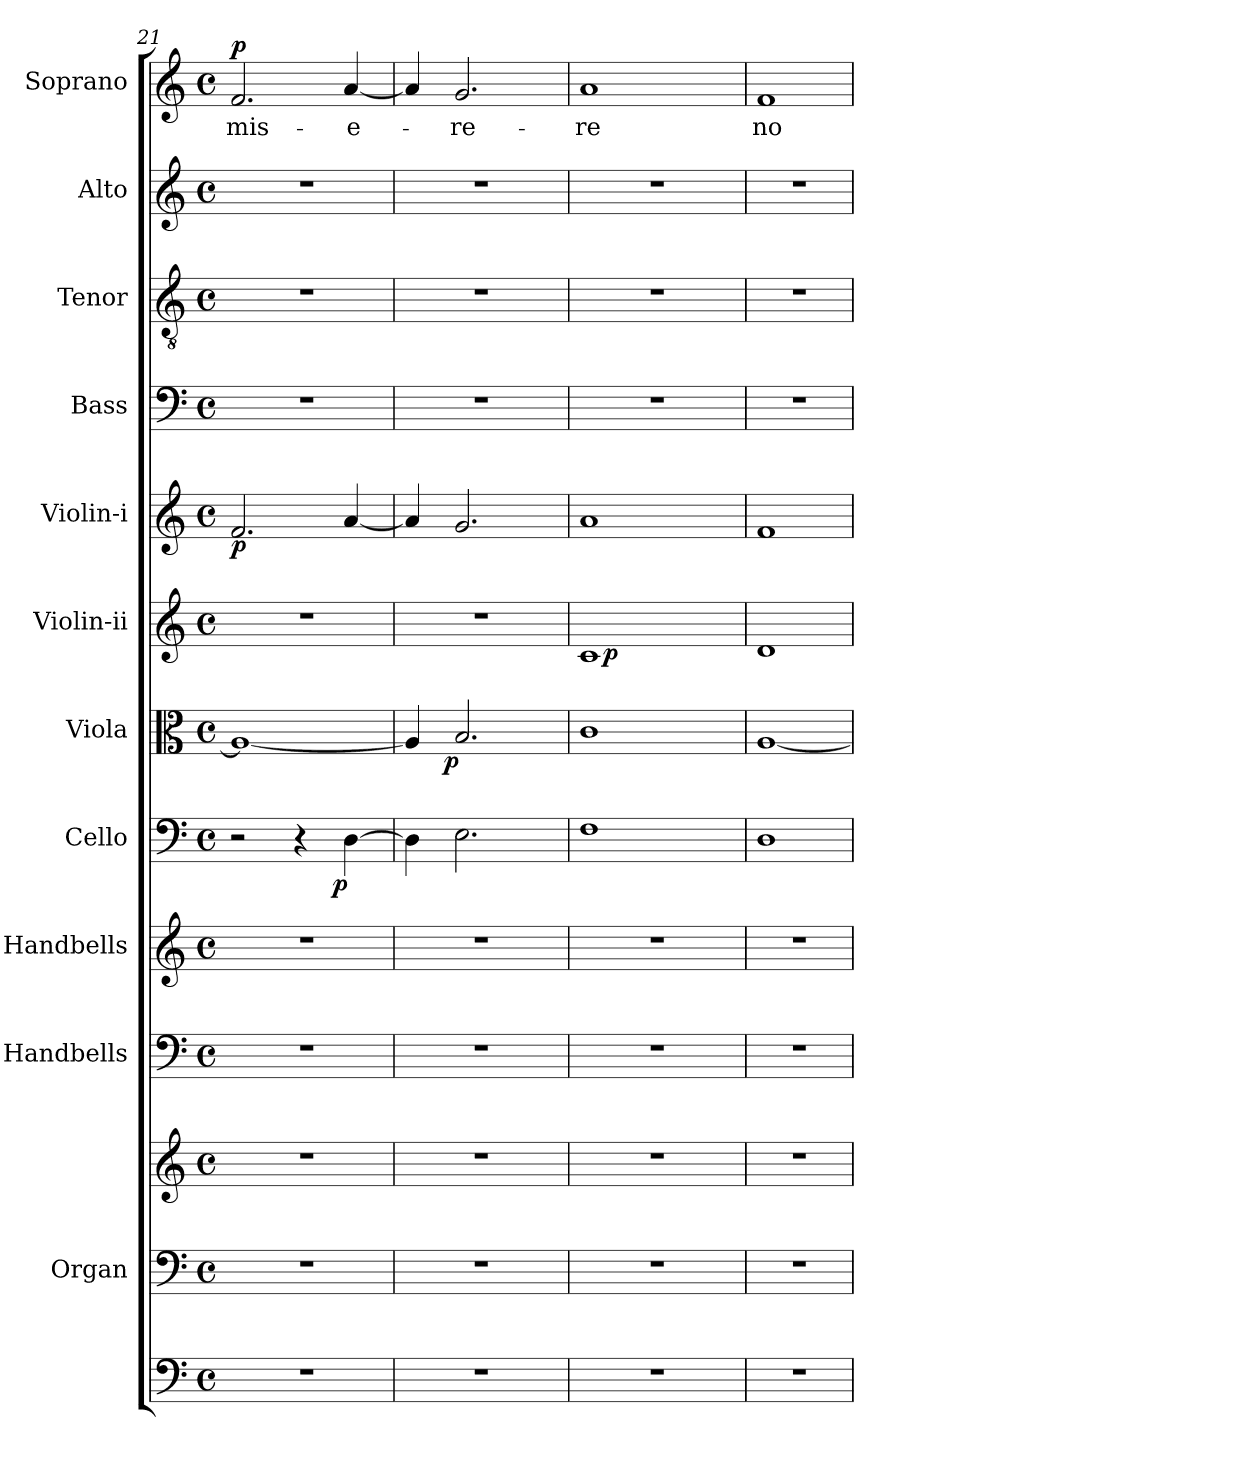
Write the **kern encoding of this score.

**kern	**kern	**kern	**kern	**kern	**kern	**dynam	**kern	**dynam	**kern	**dynam	**kern	**dynam	**kern	**kern	**kern	**kern	**text	**dynam
*part12	*part11	*part11	*part10	*part9	*part8	*part8	*part7	*part7	*part6	*part6	*part5	*part5	*part4	*part3	*part2	*part1	*part1	*part1
*staff13	*staff12	*staff11	*staff10	*staff9	*staff8	*staff8	*staff7	*staff7	*staff6	*staff6	*staff5	*staff5	*staff4	*staff3	*staff2	*staff1	*staff1	*staff1
*	*I"Organ	*	*I"Handbells	*I"Handbells	*I"Cello	*	*I"Viola	*	*I"Violin-ii	*	*I"Violin-i	*	*I"Bass	*I"Tenor	*I"Alto	*I"Soprano	*	*
*	*	*	*	*	*	*	*I'Vla.	*	*I'Vln.-ii	*	*I'Vln.-i	*	*I'B	*I'T	*I'A	*I'S	*	*
!!LO:PB:g=z
*clefF4	*clefF4	*clefG2	*clefF4	*clefG2	*clefF4	*	*clefC3	*	*clefG2	*	*clefG2	*	*clefF4	*clefGv2	*clefG2	*clefG2	*	*
*k[]	*k[]	*k[]	*k[]	*k[]	*k[]	*	*k[]	*	*k[]	*	*k[]	*	*k[]	*k[]	*k[]	*k[]	*	*
*C:	*C:	*C:	*C:	*C:	*C:	*	*C:	*	*C:	*	*C:	*	*C:	*C:	*C:	*C:	*	*
*M4/4	*M4/4	*M4/4	*M4/4	*M4/4	*M4/4	*	*M4/4	*	*M4/4	*	*M4/4	*	*M4/4	*M4/4	*M4/4	*M4/4	*	*
*met(c)	*met(c)	*met(c)	*met(c)	*met(c)	*met(c)	*	*met(c)	*	*met(c)	*	*met(c)	*	*met(c)	*met(c)	*met(c)	*met(c)	*	*
=21	=21	=21	=21	=21	=21	=21	=21	=21	=21	=21	=21	=21	=21	=21	=21	=21	=21	=21
!	!	!	!	!	!	!	!	!	!	!	!	!LO:DY:b	!	!	!	!	!LO:LY:b	!LO:DY:a
*	*	*	*	*	*^	*	*	*	*	*	*	*	*	*	*	*	*	*
1r	1r	1r	1r	1r	2r	2ryy	.	1A_	.	1r	.	2.f/	p	1r	1r	1r	2.f/	mis-	p
.	.	.	.	.	4r	8..ryy	.	.	.	.	.	.	.	.	.	.	.	.	.
!	!	!	!	!	!	!	!LO:DY:b	!	!	!	!	!	!	!	!	!	!	!	!
.	.	.	.	.	.	4ryy	p	.	.	.	.	.	.	.	.	.	.	.	.
!	!	!	!	!	!	!	!	!	!	!	!	!	!	!	!	!	!	!LO:LY:b	!
.	.	.	.	.	[>4D\	.	.	.	.	.	.	[<4a/	.	.	.	.	[<4a/	-e-	.
.	.	.	.	.	.	32ryy	.	.	.	.	.	.	.	.	.	.	.	.	.
*	*	*	*	*	*v	*v	*	*	*	*	*	*	*	*	*	*	*	*	*
=22	=22	=22	=22	=22	=22	=22	=22	=22	=22	=22	=22	=22	=22	=22	=22	=22	=22	=22
*	*	*	*	*	*	*	*^	*	*	*	*	*	*	*	*	*	*	*
1r	1r	1r	1r	1r	4D\]	.	4A/]	8..ryy	.	1r	.	4a/]	.	1r	1r	1r	4a/]	.	.
!	!	!	!	!	!	!	!	!	!LO:DY:b	!	!	!	!	!	!	!	!	!	!
.	.	.	.	.	.	.	.	2ryy	p	.	.	.	.	.	.	.	.	.	.
!	!	!	!	!	!	!	!	!	!	!	!	!	!	!	!	!	!	!LO:LY:b	!
.	.	.	.	.	2.E\	.	2.B/	.	.	.	.	2.g/	.	.	.	.	2.g/	-re-	.
.	.	.	.	.	.	.	.	4ryy	.	.	.	.	.	.	.	.	.	.	.
.	.	.	.	.	.	.	.	32ryy	.	.	.	.	.	.	.	.	.	.	.
=23	=23	=23	=23	=23	=23	=23	=23	=23	=23	=23	=23	=23	=23	=23	=23	=23	=23	=23	=23
!	!	!	!	!	!	!	!	!	!	!	!	!	!	!	!	!	!	!LO:LY:b	!
*	*	*	*	*	*	*	*v	*v	*	*^	*	*	*	*	*	*	*	*	*
1r	1r	1r	1r	1r	1F	.	1c	.	1c	16.ryy	.	1a	.	1r	1r	1r	1a	-re	.
!	!	!	!	!	!	!	!	!	!	!	!LO:DY:b	!	!	!	!	!	!	!	!
.	.	.	.	.	.	.	.	.	.	2ryy	p	.	.	.	.	.	.	.	.
.	.	.	.	.	.	.	.	.	.	4ryy	.	.	.	.	.	.	.	.	.
.	.	.	.	.	.	.	.	.	.	8ryy	.	.	.	.	.	.	.	.	.
.	.	.	.	.	.	.	.	.	.	32ryy	.	.	.	.	.	.	.	.	.
=24	=24	=24	=24	=24	=24	=24	=24	=24	=24	=24	=24	=24	=24	=24	=24	=24	=24	=24	=24
!	!	!	!	!	!	!	!	!	!	!	!	!	!	!	!	!	!	!LO:LY:b	!
*	*	*	*	*	*	*	*	*	*v	*v	*	*	*	*	*	*	*	*	*
1r	1r	1r	1r	1r	1D	.	[<1A	.	1d	.	1f	.	1r	1r	1r	1f	no-	.
=	=	=	=	=	=	=	=	=	=	=	=	=	=	=	=	=	=	=
*-	*-	*-	*-	*-	*-	*-	*-	*-	*-	*-	*-	*-	*-	*-	*-	*-	*-	*-
